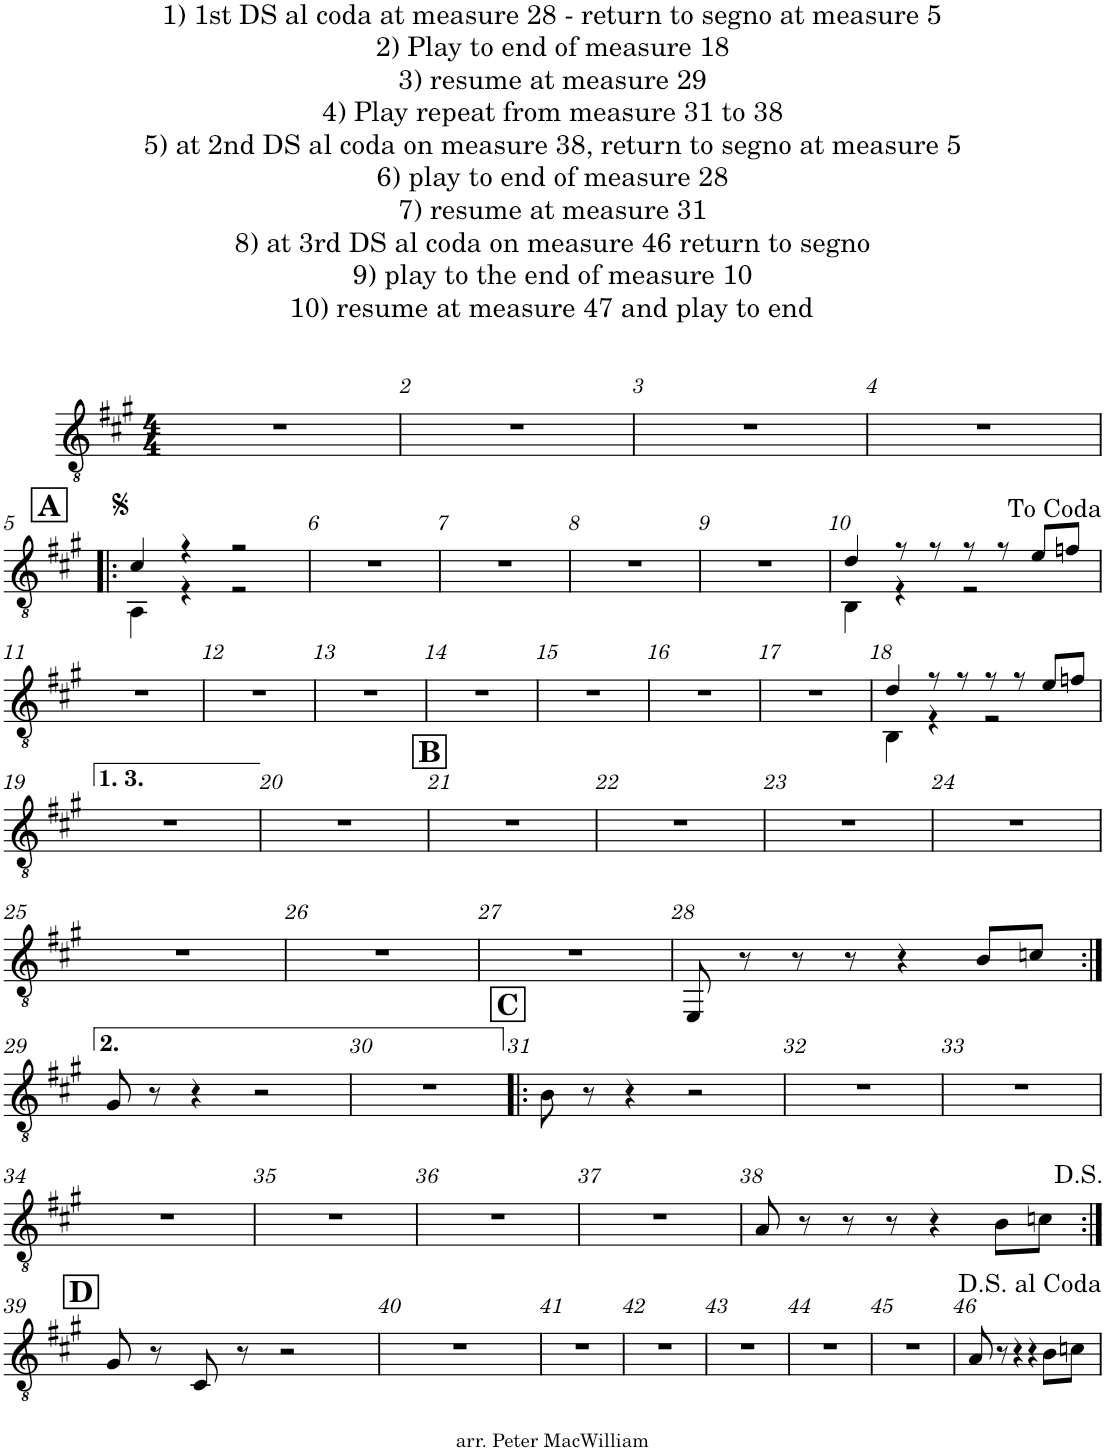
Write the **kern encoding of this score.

**kern
*part1
*staff1
*I"Classical Guitar
*I'Guit.
*clefGv2
*k[f#c#g#]
*M4/4
=1
1r
=2
1r
=3
1r
=4
1r
!!LO:LB:g=z
!!LO:REH:place=s1:a:B:cj:fs=14:t=A
=5!|:
*^
4c#/	4AA\
4r	4r
2r	2r
*v	*v
=6
1r
=7
1r
=8
1r
=9
1r
=10
*^
4d/	4BB\
8r	4r
8r	.
8r	2r
8r	.
8e/L	.
8fn/J	.
*v	*v
!LO:TX:a:t=<font size="12"/>To Coda
!!LO:LB:g=z
=11
1r
=12
1r
=13
1r
=14
1r
=15
1r
=16
1r
=17
1r
=18
*^
4d/	4BB\
8r	4r
8r	.
8r	2r
8r	.
8e/L	.
8fn/J	.
*v	*v
!!LO:LB:g=z
=19
1r
=20
1r
!!LO:REH:place=s1:a:B:cj:fs=14:t=B
=21
1r
=22
1r
=23
1r
=24
1r
!!LO:LB:g=z
=25
1r
=26
1r
=27
1r
=28
8EE/
8r
8r
8r
4r
8B/L
8cn/J
!!LO:LB:g=z
=29:|!
8G#/
8r
4r
2r
=30
1r
!!LO:REH:place=s1:a:B:cj:fs=14:t=C
=31!|:
8B\
8r
4r
2r
=32
1r
=33
1r
!!LO:LB:g=z
=34
1r
=35
1r
=36
1r
=37
1r
=38
8A/
8r
8r
8r
4r
8B\L
8cn\J
!!LO:LB:g=z
!!LO:REH:place=s1:a:B:cj:fs=14:t=D
=39:|!
8G#/
8r
8C#/
8r
2r
=40
1r
=41
1r
=42
1r
=43
1r
=44
1r
=45
1r
=46
8A/
8r
4r
4r
8B\L
8cn\J
!LO:TX:a:t=<font size="12"/>D.S. al Coda
=
*-
